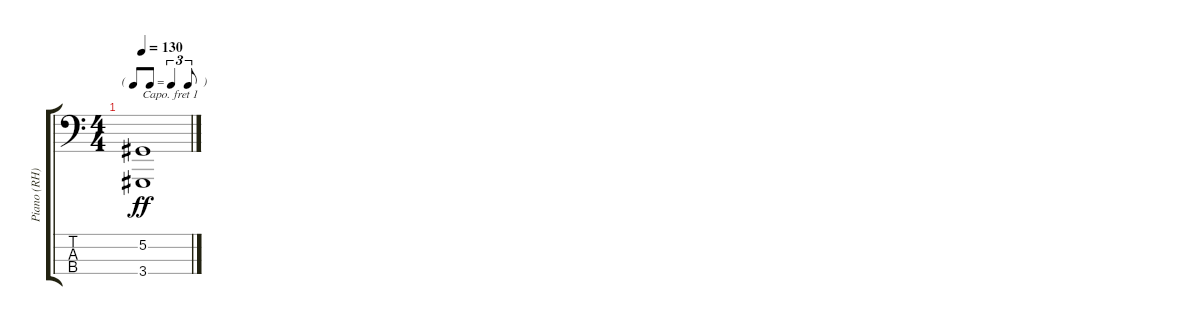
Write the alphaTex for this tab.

\track ("Piano (RH)" "Piano (RH)") {instrument acousticgrandpiano}
\staff {score tabs}
\capo 1
\tuning (G2 D2 A1 E1) {hide}
\ts (4 4)
\tf triplet8th
\tempo 130
\clef f4
\ks c
(5.2 3.4).1{dy ff}
